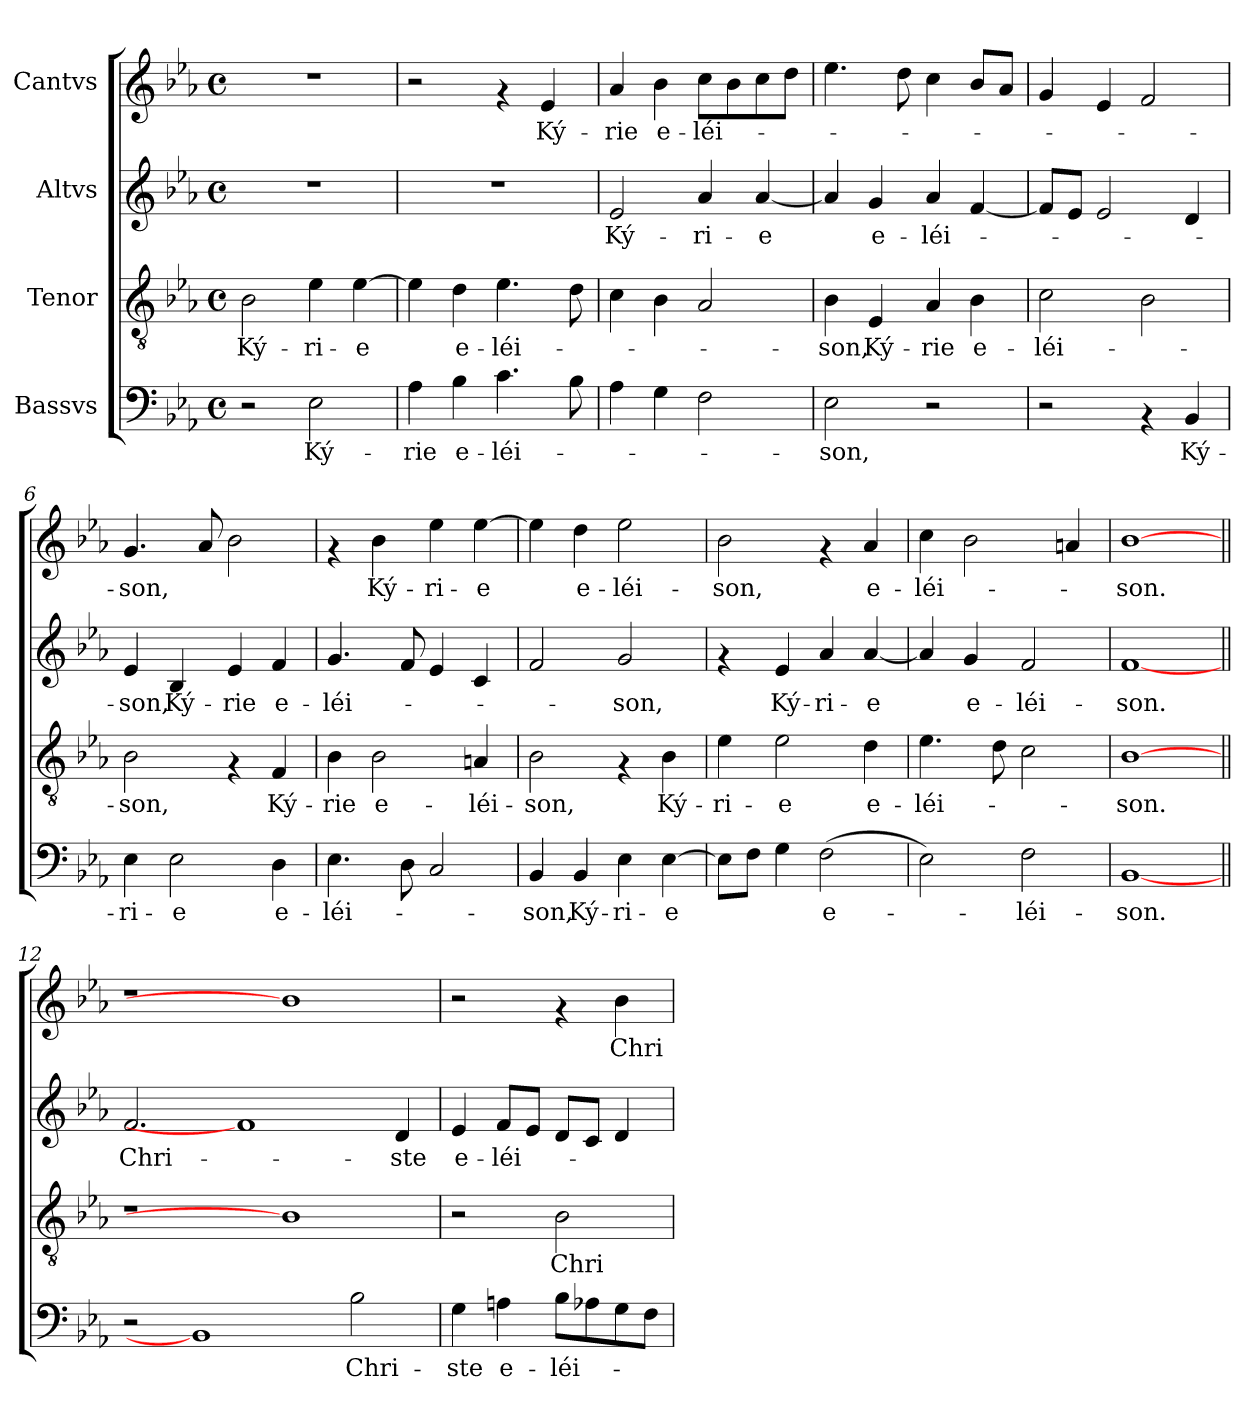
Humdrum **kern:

**kern	**text	**kern	**text	**kern	**text	**kern	**text
*part4	*part4	*part3	*part3	*part2	*part2	*part1	*part1
*staff4	*staff4	*staff3	*staff3	*staff2	*staff2	*staff1	*staff1
*I"Bassvs	*	*I"Tenor	*	*I"Altvs	*	*I"Cantvs	*
*clefF4	*	*clefGv2	*	*clefG2	*	*clefG2	*
*k[b-e-a-]	*	*k[b-e-a-]	*	*k[b-e-a-]	*	*k[b-e-a-]	*
*E-:	*	*E-:	*	*E-:	*	*E-:	*
*M4/4	*	*M4/4	*	*M4/4	*	*M4/4	*
*met(c)	*	*met(c)	*	*met(c)	*	*met(c)	*
=1	=1	=1	=1	=1	=1	=1	=1
!	!	!	!LO:LY:b	!	!	!	!
2r	.	2B-\	Ký-	1r	.	1r	.
!	!LO:LY:b	!	!LO:LY:b	!	!	!	!
2E-\	Ký-	4e-\	-ri-	.	.	.	.
!	!	!	!LO:LY:b	!	!	!	!
.	.	[>4e-\	-e	.	.	.	.
=2	=2	=2	=2	=2	=2	=2	=2
!	!LO:LY:b	!	!	!	!	!	!
4A-\	-rie	4e-\]	.	1r	.	2r	.
!	!LO:LY:b	!	!LO:LY:b	!	!	!	!
4B-\	e-	4d\	e-	.	.	.	.
!	!LO:LY:b	!	!LO:LY:b	!	!	!	!
4.c\	-léi-	4.e-\	-léi-	.	.	4rf	.
!	!	!	!	!	!	!	!LO:LY:b
.	.	.	.	.	.	4e-/	Ký-
8B-\	.	8d\	.	.	.	.	.
=3	=3	=3	=3	=3	=3	=3	=3
!	!	!	!	!	!LO:LY:b	!	!LO:LY:b
4A-\	.	4c\	.	2e-/	Ký-	4a-/	-rie
!	!	!	!	!	!	!	!LO:LY:b
4G\	.	4B-\	.	.	.	4b-\	e-
!	!	!	!	!	!LO:LY:b	!	!LO:LY:b
2F\	.	2A-/	.	4a-/	-ri-	8cc\L	-léi-
.	.	.	.	.	.	8b-\	.
!	!	!	!	!	!LO:LY:b	!	!
.	.	.	.	[<4a-/	-e	8cc\	.
.	.	.	.	.	.	8dd\J	.
=4	=4	=4	=4	=4	=4	=4	=4
!	!LO:LY:b	!	!LO:LY:b	!	!	!	!
2E-\	-son,	4B-\	-son,	4a-/]	.	4.ee-\	.
!	!	!	!LO:LY:b	!	!LO:LY:b	!	!
.	.	4E-/	Ký-	4g/	e-	.	.
.	.	.	.	.	.	8dd\	.
!	!	!	!LO:LY:b	!	!LO:LY:b	!	!
2r	.	4A-/	-rie	4a-/	-léi-	4cc\	.
!	!	!	!LO:LY:b	!	!	!	!
.	.	4B-\	e-	[<4f/	.	8b-/L	.
.	.	.	.	.	.	8a-/J	.
=5	=5	=5	=5	=5	=5	=5	=5
!	!	!	!LO:LY:b	!	!	!	!
2r	.	2c\	-léi-	8f/L]	.	4g/	.
.	.	.	.	8e-/J	.	.	.
.	.	.	.	2e-/	.	4e-/	.
4rAA	.	2B-\	.	.	.	2f/	.
!	!LO:LY:b	!	!	!	!	!	!
4BB-/	Ký-	.	.	4d/	.	.	.
=6	=6	=6	=6	=6	=6	=6	=6
!	!LO:LY:b	!	!LO:LY:b	!	!LO:LY:b	!	!LO:LY:b
4E-\	-ri-	2B-\	-son,	4e-/	-son,	4.g/	-son,
!	!LO:LY:b	!	!	!	!LO:LY:b	!	!
2E-\	-e	.	.	4B-/	Ký-	.	.
.	.	.	.	.	.	8a-/	.
!	!	!	!	!	!LO:LY:b	!	!
.	.	4rF	.	4e-/	-rie	2b-\	.
!	!LO:LY:b	!	!LO:LY:b	!	!LO:LY:b	!	!
4D\	e-	4F/	Ký-	4f/	e-	.	.
!!LO:LB:g=z
=7	=7	=7	=7	=7	=7	=7	=7
!	!LO:LY:b	!	!LO:LY:b	!	!LO:LY:b	!	!
4.E-\	-léi-	4B-\	-rie	4.g/	-léi-	4rf	.
!	!	!	!LO:LY:b	!	!	!	!LO:LY:b
.	.	2B-\	e-	.	.	4b-\	Ký-
8D\	.	.	.	8f/	.	.	.
!	!	!	!	!	!	!	!LO:LY:b
2C/	.	.	.	4e-/	.	4ee-\	-ri-
!	!	!	!LO:LY:b	!	!	!	!LO:LY:b
.	.	4An/	-léi-	4c/	.	[>4ee-\	-e
=8	=8	=8	=8	=8	=8	=8	=8
!	!LO:LY:b	!	!LO:LY:b	!	!	!	!
4BB-/	-son,	2B-\	-son,	2f/	.	4ee-\]	.
!	!LO:LY:b	!	!	!	!	!	!LO:LY:b
4BB-/	Ký-	.	.	.	.	4dd\	e-
!	!LO:LY:b	!	!	!	!LO:LY:b	!	!LO:LY:b
4E-\	-ri-	4rF	.	2g/	-son,	2ee-\	-léi-
!	!LO:LY:b	!	!LO:LY:b	!	!	!	!
[>4E-\	-e	4B-\	Ký-	.	.	.	.
=9	=9	=9	=9	=9	=9	=9	=9
!	!	!	!LO:LY:b	!	!	!	!LO:LY:b
8E-\L]	.	4e-\	-ri-	4rf	.	2b-\	-son,
8F\J	.	.	.	.	.	.	.
!	!	!	!LO:LY:b	!	!LO:LY:b	!	!
4G\	.	2e-\	-e	4e-/	Ký-	.	.
!	!LO:LY:b	!	!	!	!LO:LY:b	!	!
(>2F\	e-	.	.	4a-/	-ri-	4rf	.
!	!	!	!LO:LY:b	!	!LO:LY:b	!	!LO:LY:b
.	.	4d\	e-	[<4a-/	-e	4a-/	e-
=10	=10	=10	=10	=10	=10	=10	=10
!	!	!	!LO:LY:b	!	!	!	!LO:LY:b
2E-\)	.	4.e-\	-léi-	4a-/]	.	4cc\	-léi-
!	!	!	!	!	!LO:LY:b	!	!
.	.	.	.	4g/	e-	2b-\	.
.	.	8d\	.	.	.	.	.
!	!LO:LY:b	!	!	!	!LO:LY:b	!	!
2F\	-léi-	2c\	.	2f/	-léi-	.	.
.	.	.	.	.	.	4an/	.
=11	=11	=11	=11	=11	=11	=11	=11
!	!LO:LY:b	!	!LO:LY:b	!	!LO:LY:b	!	!LO:LY:b
[1BB-	-son.	[1B-	-son.	[1f	-son.	[1b-	-son.
=12||	=12||	=12||	=12||	=12||	=12||	=12||	=12||
!	!	!	!	!	!LO:LY:b	!	!
2r	.	1r	.	2.f/	Chri-	1r	.
1BB-]	.	.	.	.	.	.	.
.	.	.	.	1f]	.	.	.
.	.	1B-]	.	.	.	1b-]	.
!	!LO:LY:b	!	!	!	!	!	!
2B-\	Chri-	.	.	.	.	.	.
!	!	!	!	!	!LO:LY:b	!	!
.	.	.	.	4d/	-ste	.	.
!!LO:PB:g=z
=13	=13	=13	=13	=13	=13	=13	=13
!	!LO:LY:b	!	!	!	!LO:LY:b	!	!
4G\	-ste	2r	.	4e-/	e-	2r	.
!	!LO:LY:b	!	!	!	!LO:LY:b	!	!
4An\	e-	.	.	8f/L	-léi-	.	.
.	.	.	.	8e-/J	.	.	.
!	!LO:LY:b	!	!LO:LY:b	!	!	!	!
8B-\L	-léi-	2B-\	Chri-	8d/L	.	4rf	.
8A-X\	.	.	.	8c/J	.	.	.
!	!	!	!	!	!	!	!LO:LY:b
8G\	.	.	.	4d/	.	4b-\	Chri-
8F\J	.	.	.	.	.	.	.
=	=	=	=	=	=	=	=
*-	*-	*-	*-	*-	*-	*-	*-
